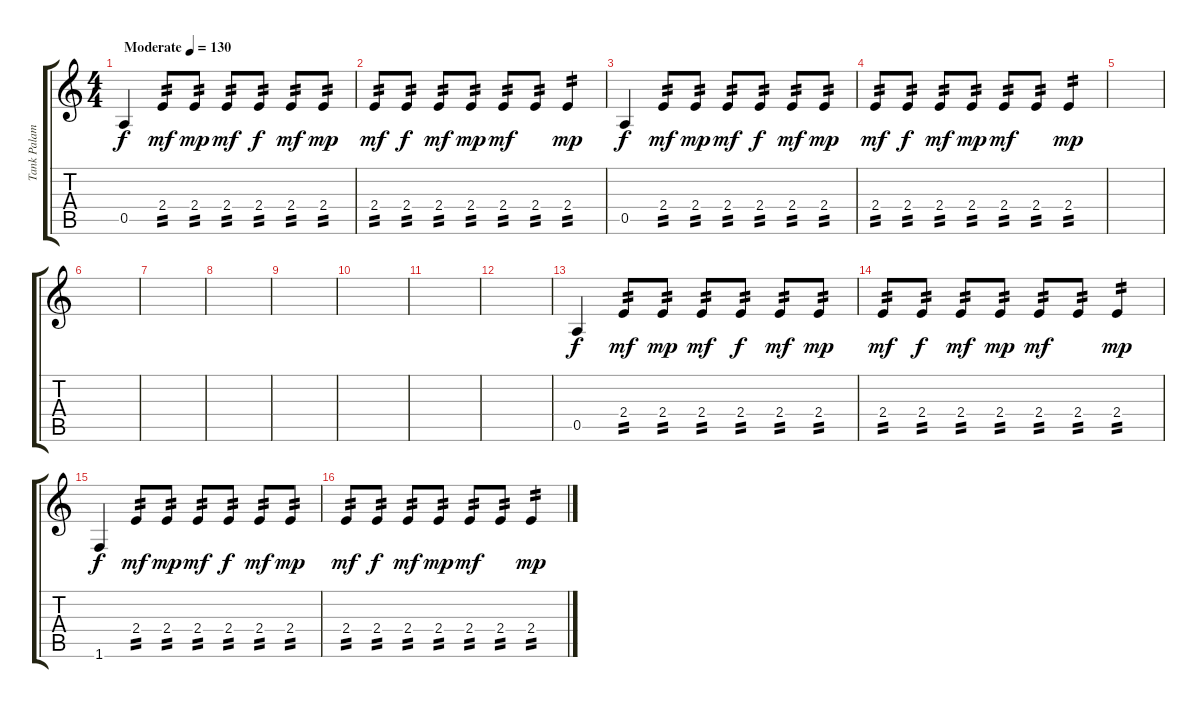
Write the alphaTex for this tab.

\track ("Tank Palamara I" "Tank Palam") {instrument distortionguitar}
\staff {score tabs}
\tuning (E4 B3 G3 D3 A2 E2) {hide}
\ts (4 4)
\tempo (130 "Moderate")
\clef g2
\ks c
0.5.4{dy f instrument distortionguitar} 2.4.8{tp 2 dy mf} 2.4.8{tp 2 dy mp} 2.4.8{tp 2 dy mf} 2.4.8{tp 2 dy f} 2.4.8{tp 2 dy mf} 2.4.8{tp 2 dy mp} |
2.4.8{tp 2 dy mf} 2.4.8{tp 2 dy f} 2.4.8{tp 2 dy mf} 2.4.8{tp 2 dy mp} 2.4.8{tp 2 dy mf} 2.4.8{tp 2} 2.4.4{tp 2 dy mp} |
0.5.4{dy f} 2.4.8{tp 2 dy mf} 2.4.8{tp 2 dy mp} 2.4.8{tp 2 dy mf} 2.4.8{tp 2 dy f} 2.4.8{tp 2 dy mf} 2.4.8{tp 2 dy mp} |
2.4.8{tp 2 dy mf} 2.4.8{tp 2 dy f} 2.4.8{tp 2 dy mf} 2.4.8{tp 2 dy mp} 2.4.8{tp 2 dy mf} 2.4.8{tp 2} 2.4.4{tp 2 dy mp} |
|
|
|
|
|
|
|
|
0.5.4{dy f} 2.4.8{tp 2 dy mf} 2.4.8{tp 2 dy mp} 2.4.8{tp 2 dy mf} 2.4.8{tp 2 dy f} 2.4.8{tp 2 dy mf} 2.4.8{tp 2 dy mp} |
2.4.8{tp 2 dy mf} 2.4.8{tp 2 dy f} 2.4.8{tp 2 dy mf} 2.4.8{tp 2 dy mp} 2.4.8{tp 2 dy mf} 2.4.8{tp 2} 2.4.4{tp 2 dy mp} |
1.6.4{dy f} 2.4.8{tp 2 dy mf} 2.4.8{tp 2 dy mp} 2.4.8{tp 2 dy mf} 2.4.8{tp 2 dy f} 2.4.8{tp 2 dy mf} 2.4.8{tp 2 dy mp} |
2.4.8{tp 2 dy mf} 2.4.8{tp 2 dy f} 2.4.8{tp 2 dy mf} 2.4.8{tp 2 dy mp} 2.4.8{tp 2 dy mf} 2.4.8{tp 2} 2.4.4{tp 2 dy mp}
